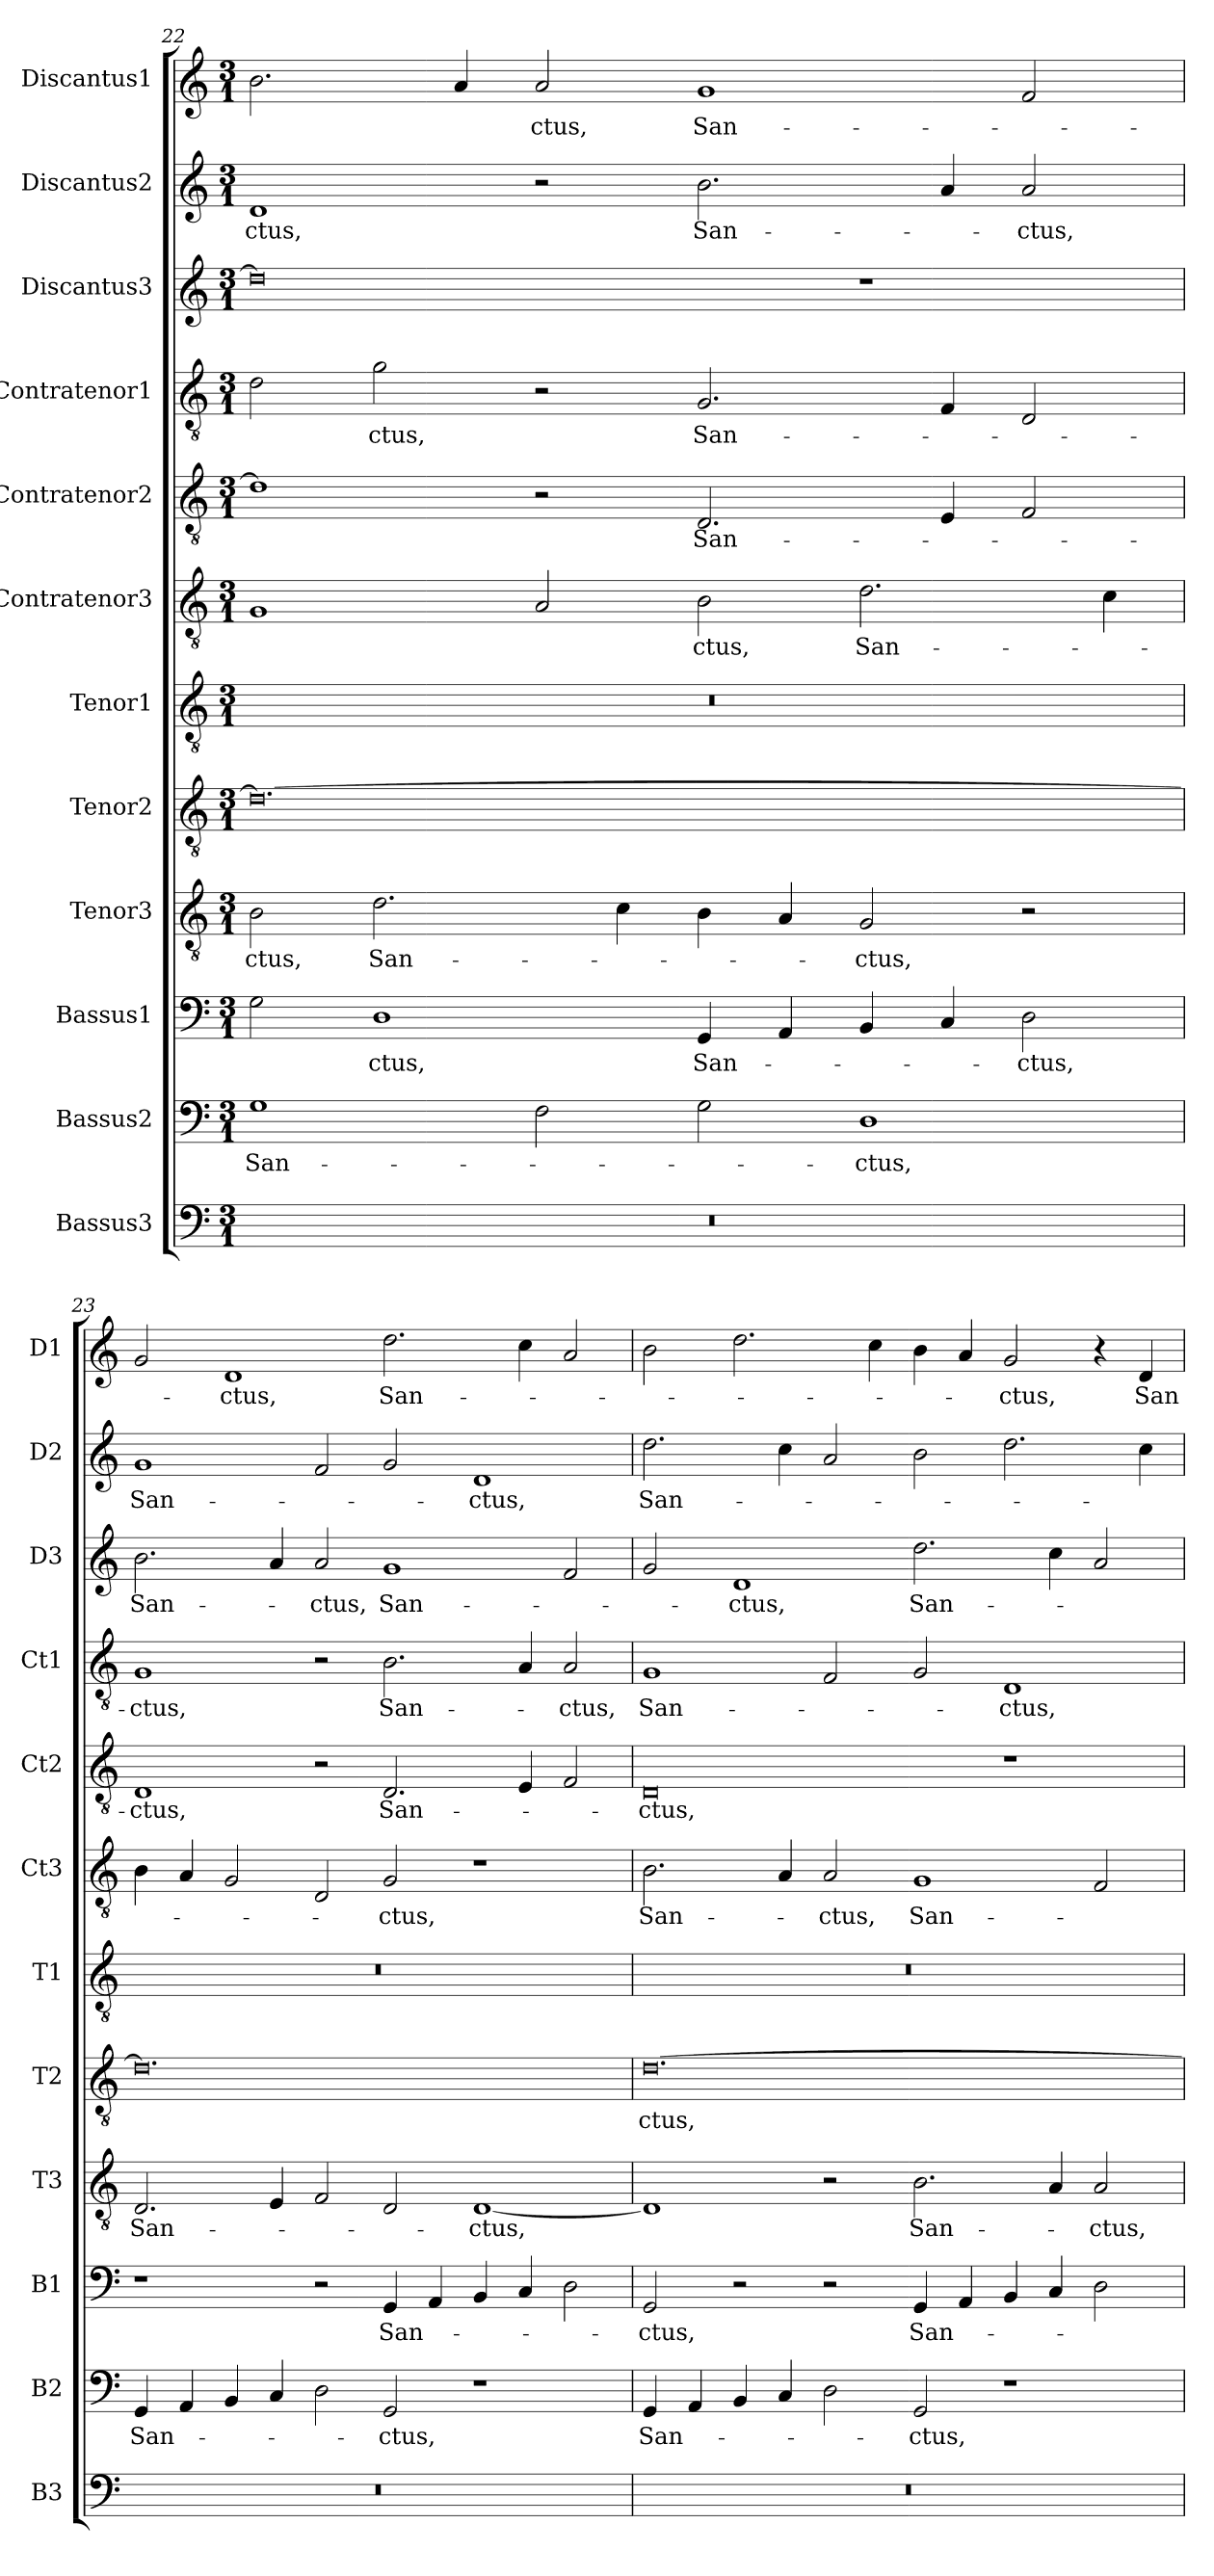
**kern	**kern	**text	**kern	**text	**kern	**text	**kern	**text	**kern	**kern	**text	**kern	**text	**kern	**text	**kern	**text	**kern	**text	**kern	**text
*part12	*part11	*part11	*part10	*part10	*part9	*part9	*part8	*part8	*part7	*part6	*part6	*part5	*part5	*part4	*part4	*part3	*part3	*part2	*part2	*part1	*part1
*staff12	*staff11	*staff11	*staff10	*staff10	*staff9	*staff9	*staff8	*staff8	*staff7	*staff6	*staff6	*staff5	*staff5	*staff4	*staff4	*staff3	*staff3	*staff2	*staff2	*staff1	*staff1
*I"Bassus3	*I"Bassus2	*	*I"Bassus1	*	*I"Tenor3	*	*I"Tenor2	*	*I"Tenor1	*I"Contratenor3	*	*I"Contratenor2	*	*I"Contratenor1	*	*I"Discantus3	*	*I"Discantus2	*	*I"Discantus1	*
*I'B3	*I'B2	*	*I'B1	*	*I'T3	*	*I'T2	*	*I'T1	*I'Ct3	*	*I'Ct2	*	*I'Ct1	*	*I'D3	*	*I'D2	*	*I'D1	*
*clefF4	*clefF4	*	*clefF4	*	*clefGv2	*	*clefGv2	*	*clefGv2	*clefGv2	*	*clefGv2	*	*clefGv2	*	*clefG2	*	*clefG2	*	*clefG2	*
*k[]	*k[]	*	*k[]	*	*k[]	*	*k[]	*	*k[]	*k[]	*	*k[]	*	*k[]	*	*k[]	*	*k[]	*	*k[]	*
*M3/1	*M3/1	*	*M3/1	*	*M3/1	*	*M3/1	*	*M3/1	*M3/1	*	*M3/1	*	*M3/1	*	*M3/1	*	*M3/1	*	*M3/1	*
=22	=22	=22	=22	=22	=22	=22	=22	=22	=22	=22	=22	=22	=22	=22	=22	=22	=22	=22	=22	=22	=22
0.r	1G\	San-	2G\	.	2B\	-ctus,	0.d\_	.	0.r	1G/	.	1d\]	.	2d\	.	0dd\]	.	1d/	-ctus,	2.b\	.
.	.	.	1D\	-ctus,	2.d\	San-	.	.	.	.	.	.	.	2g\	-ctus,	.	.	.	.	.	.
.	.	.	.	.	.	.	.	.	.	.	.	.	.	.	.	.	.	.	.	4a/	.
.	2F\	.	.	.	.	.	.	.	.	2A/	.	2r	.	2r	.	.	.	2r	.	2a/	-ctus,
.	.	.	.	.	4c\	.	.	.	.	.	.	.	.	.	.	.	.	.	.	.	.
.	2G\	.	4GG/	San-	4B\	.	.	.	.	2B\	-ctus,	2.D/	San-	2.G/	San-	.	.	2.b\	San-	1g/	San-
.	.	.	4AA/	.	4A/	.	.	.	.	.	.	.	.	.	.	.	.	.	.	.	.
.	1D\	-ctus,	4BB/	.	2G/	-ctus,	.	.	.	2.d\	San-	.	.	.	.	1r	.	.	.	.	.
.	.	.	4C/	.	.	.	.	.	.	.	.	4E/	.	4F/	.	.	.	4a/	.	.	.
.	.	.	2D\	-ctus,	2r	.	.	.	.	.	.	2F/	.	2D/	.	.	.	2a/	-ctus,	2f/	.
.	.	.	.	.	.	.	.	.	.	4c\	.	.	.	.	.	.	.	.	.	.	.
=23	=23	=23	=23	=23	=23	=23	=23	=23	=23	=23	=23	=23	=23	=23	=23	=23	=23	=23	=23	=23	=23
0.r	4GG/	San-	1r	.	2.D/	San-	0.d\]	.	0.r	4B\	.	1D/	-ctus,	1G/	-ctus,	2.b\	San-	1g/	San-	2g/	.
.	4AA/	.	.	.	.	.	.	.	.	4A/	.	.	.	.	.	.	.	.	.	.	.
.	4BB/	.	.	.	.	.	.	.	.	2G/	.	.	.	.	.	.	.	.	.	1d/	-ctus,
.	4C/	.	.	.	4E/	.	.	.	.	.	.	.	.	.	.	4a/	.	.	.	.	.
.	2D\	.	2r	.	2F/	.	.	.	.	2D/	.	2r	.	2r	.	2a/	-ctus,	2f/	.	.	.
.	2GG/	-ctus,	4GG/	San-	2D/	.	.	.	.	2G/	-ctus,	2.D/	San-	2.B\	San-	1g/	San-	2g/	.	2.dd\	San-
.	.	.	4AA/	.	.	.	.	.	.	.	.	.	.	.	.	.	.	.	.	.	.
.	1r	.	4BB/	.	[1D/	-ctus,	.	.	.	1r	.	.	.	.	.	.	.	1d/	-ctus,	.	.
.	.	.	4C/	.	.	.	.	.	.	.	.	4E/	.	4A/	.	.	.	.	.	4cc\	.
.	.	.	2D\	.	.	.	.	.	.	.	.	2F/	.	2A/	-ctus,	2f/	.	.	.	2a/	.
=24	=24	=24	=24	=24	=24	=24	=24	=24	=24	=24	=24	=24	=24	=24	=24	=24	=24	=24	=24	=24	=24
0.r	4GG/	San-	2GG/	-ctus,	1D/]	.	[0.d\	-ctus,	0.r	2.B\	San-	0D/	-ctus,	1G/	San-	2g/	.	2.dd\	San-	2b\	.
.	4AA/	.	.	.	.	.	.	.	.	.	.	.	.	.	.	.	.	.	.	.	.
.	4BB/	.	2r	.	.	.	.	.	.	.	.	.	.	.	.	1d/	-ctus,	.	.	2.dd\	.
.	4C/	.	.	.	.	.	.	.	.	4A/	.	.	.	.	.	.	.	4cc\	.	.	.
.	2D\	.	2r	.	2r	.	.	.	.	2A/	-ctus,	.	.	2F/	.	.	.	2a/	.	.	.
.	.	.	.	.	.	.	.	.	.	.	.	.	.	.	.	.	.	.	.	4cc\	.
.	2GG/	-ctus,	4GG/	San-	2.B\	San-	.	.	.	1G/	San-	.	.	2G/	.	2.dd\	San-	2b\	.	4b\	.
.	.	.	4AA/	.	.	.	.	.	.	.	.	.	.	.	.	.	.	.	.	4a/	.
.	1r	.	4BB/	.	.	.	.	.	.	.	.	1r	.	1D/	-ctus,	.	.	2.dd\	.	2g/	-ctus,
.	.	.	4C/	.	4A/	.	.	.	.	.	.	.	.	.	.	4cc\	.	.	.	.	.
.	.	.	2D\	.	2A/	-ctus,	.	.	.	2F/	.	.	.	.	.	2a/	.	.	.	4r	.
.	.	.	.	.	.	.	.	.	.	.	.	.	.	.	.	.	.	4cc\	.	4d/	San-
=	=	=	=	=	=	=	=	=	=	=	=	=	=	=	=	=	=	=	=	=	=
*-	*-	*-	*-	*-	*-	*-	*-	*-	*-	*-	*-	*-	*-	*-	*-	*-	*-	*-	*-	*-	*-
